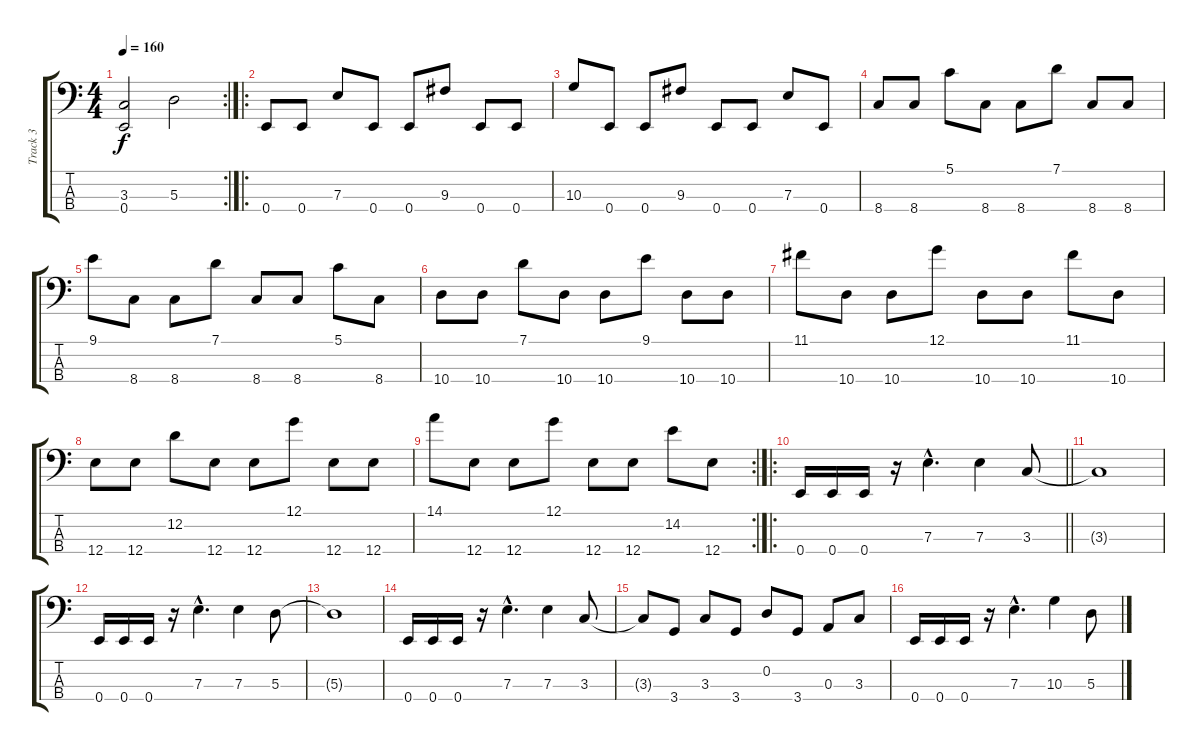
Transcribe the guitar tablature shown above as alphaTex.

\track ("Track 3" "Track 3") {instrument electricbassfinger}
\staff {score tabs}
\tuning (G2 D2 A1 E1) {hide}
\rc 2
\ts (4 4)
\tempo 160
\clef f4
\ks c
(3.3 0.4{t}).2{dy f} 5.3.2 |
\ro
0.4.8 0.4.8 7.3.8 0.4.8 0.4.8 9.3.8 0.4.8 0.4.8 |
10.3.8 0.4.8 0.4.8 9.3.8 0.4.8 0.4.8 7.3.8 0.4.8 |
8.4.8 8.4.8 5.1.8 8.4.8 8.4.8 7.1.8 8.4.8 8.4.8 |
9.1.8 8.4.8 8.4.8 7.1.8 8.4.8 8.4.8 5.1.8 8.4.8 |
10.4.8 10.4.8 7.1.8 10.4.8 10.4.8 9.1.8 10.4.8 10.4.8 |
11.1.8 10.4.8 10.4.8 12.1.8 10.4.8 10.4.8 11.1.8 10.4.8 |
12.4.8 12.4.8 12.2.8 12.4.8 12.4.8 12.1.8 12.4.8 12.4.8 |
\rc 2
14.1.8 12.4.8 12.4.8 12.1.8 12.4.8 12.4.8 14.2.8 12.4.8 |
\ro
\barLineRight lightlight
0.4.16 0.4.16 0.4.16 r.16 7.3{hac}.4{d} 7.3.4 3.3.8 |
3.3{t}.1 |
0.4.16 0.4.16 0.4.16 r.16 7.3{hac}.4{d} 7.3.4 5.3.8 |
5.3{t}.1 |
0.4.16 0.4.16 0.4.16 r.16 7.3{hac}.4{d} 7.3.4 3.3.8 |
3.3{t}.8 3.4.8 3.3.8 3.4.8 0.2.8 3.4.8 0.3.8 3.3.8 |
0.4.16 0.4.16 0.4.16 r.16 7.3{hac}.4{d} 10.3.4 5.3.8
